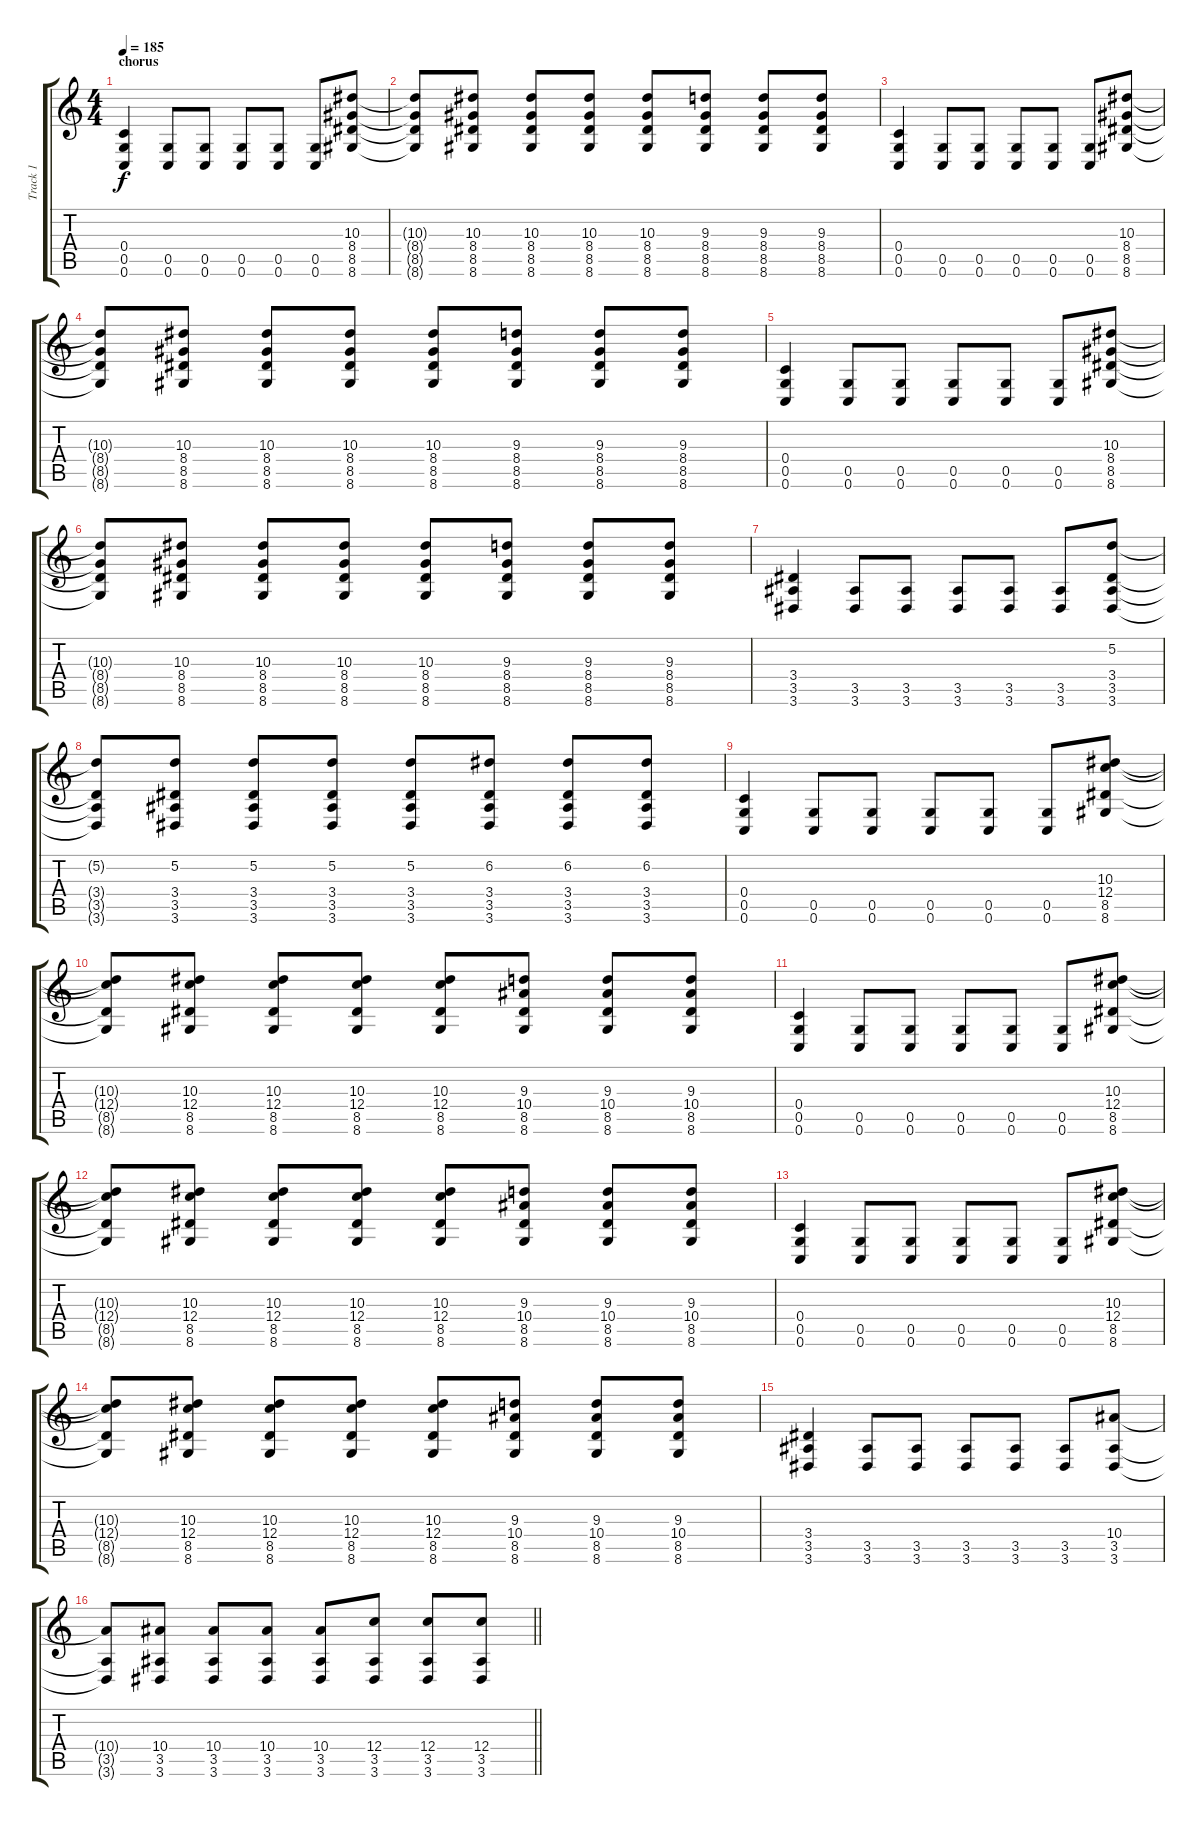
\track ("Track 1" "Track 1") {instrument distortionguitar}
\staff {score tabs}
\tuning (D4 A3 F3 C3 G2 C2) {hide}
\ts (4 4)
\section ("" "chorus")
\tempo 185
\clef g2
\ks c
(0.4 0.5 0.6).4{dy f} (0.5 0.6).8 (0.5 0.6).8 (0.5 0.6).8 (0.5 0.6).8 (0.5 0.6).8 (10.3 8.4 8.5 8.6).8 |
(10.3{t} 8.4{t} 8.5{t} 8.6{t}).8 (10.3 8.4 8.5 8.6).8 (10.3 8.4 8.5 8.6).8 (10.3 8.4 8.5 8.6).8 (10.3 8.4 8.5 8.6).8 (9.3 8.4 8.5 8.6).8 (9.3 8.4 8.5 8.6).8 (9.3 8.4 8.5 8.6).8 |
(0.4 0.5 0.6).4 (0.5 0.6).8 (0.5 0.6).8 (0.5 0.6).8 (0.5 0.6).8 (0.5 0.6).8 (10.3 8.4 8.5 8.6).8 |
(10.3{t} 8.4{t} 8.5{t} 8.6{t}).8 (10.3 8.4 8.5 8.6).8 (10.3 8.4 8.5 8.6).8 (10.3 8.4 8.5 8.6).8 (10.3 8.4 8.5 8.6).8 (9.3 8.4 8.5 8.6).8 (9.3 8.4 8.5 8.6).8 (9.3 8.4 8.5 8.6).8 |
(0.4 0.5 0.6).4 (0.5 0.6).8 (0.5 0.6).8 (0.5 0.6).8 (0.5 0.6).8 (0.5 0.6).8 (10.3 8.4 8.5 8.6).8 |
(10.3{t} 8.4{t} 8.5{t} 8.6{t}).8 (10.3 8.4 8.5 8.6).8 (10.3 8.4 8.5 8.6).8 (10.3 8.4 8.5 8.6).8 (10.3 8.4 8.5 8.6).8 (9.3 8.4 8.5 8.6).8 (9.3 8.4 8.5 8.6).8 (9.3 8.4 8.5 8.6).8 |
(3.4 3.5 3.6).4 (3.5 3.6).8 (3.5 3.6).8 (3.5 3.6).8 (3.5 3.6).8 (3.5 3.6).8 (5.2 3.4 3.5 3.6).8 |
(5.2{t} 3.4{t} 3.5{t} 3.6{t}).8 (5.2 3.4 3.5 3.6).8 (5.2 3.4 3.5 3.6).8 (5.2 3.4 3.5 3.6).8 (5.2 3.4 3.5 3.6).8 (6.2 3.4 3.5 3.6).8 (6.2 3.4 3.5 3.6).8 (6.2 3.4 3.5 3.6).8 |
(0.4 0.5 0.6).4 (0.5 0.6).8 (0.5 0.6).8 (0.5 0.6).8 (0.5 0.6).8 (0.5 0.6).8 (10.3 12.4 8.5 8.6).8 |
(10.3{t} 12.4{t} 8.5{t} 8.6{t}).8 (10.3 12.4 8.5 8.6).8 (10.3 12.4 8.5 8.6).8 (10.3 12.4 8.5 8.6).8 (10.3 12.4 8.5 8.6).8 (9.3 10.4 8.5 8.6).8 (9.3 10.4 8.5 8.6).8 (9.3 10.4 8.5 8.6).8 |
(0.4 0.5 0.6).4 (0.5 0.6).8 (0.5 0.6).8 (0.5 0.6).8 (0.5 0.6).8 (0.5 0.6).8 (10.3 12.4 8.5 8.6).8 |
(10.3{t} 12.4{t} 8.5{t} 8.6{t}).8 (10.3 12.4 8.5 8.6).8 (10.3 12.4 8.5 8.6).8 (10.3 12.4 8.5 8.6).8 (10.3 12.4 8.5 8.6).8 (9.3 10.4 8.5 8.6).8 (9.3 10.4 8.5 8.6).8 (9.3 10.4 8.5 8.6).8 |
(0.4 0.5 0.6).4 (0.5 0.6).8 (0.5 0.6).8 (0.5 0.6).8 (0.5 0.6).8 (0.5 0.6).8 (10.3 12.4 8.5 8.6).8 |
(10.3{t} 12.4{t} 8.5{t} 8.6{t}).8 (10.3 12.4 8.5 8.6).8 (10.3 12.4 8.5 8.6).8 (10.3 12.4 8.5 8.6).8 (10.3 12.4 8.5 8.6).8 (9.3 10.4 8.5 8.6).8 (9.3 10.4 8.5 8.6).8 (9.3 10.4 8.5 8.6).8 |
(3.4 3.5 3.6).4 (3.5 3.6).8 (3.5 3.6).8 (3.5 3.6).8 (3.5 3.6).8 (3.5 3.6).8 (10.4 3.5 3.6).8 |
\barLineRight lightlight
(10.4{t} 3.5{t} 3.6{t}).8 (10.4 3.5 3.6).8 (10.4 3.5 3.6).8 (10.4 3.5 3.6).8 (10.4 3.5 3.6).8 (12.4 3.5 3.6).8 (12.4 3.5 3.6).8 (12.4 3.5 3.6).8
